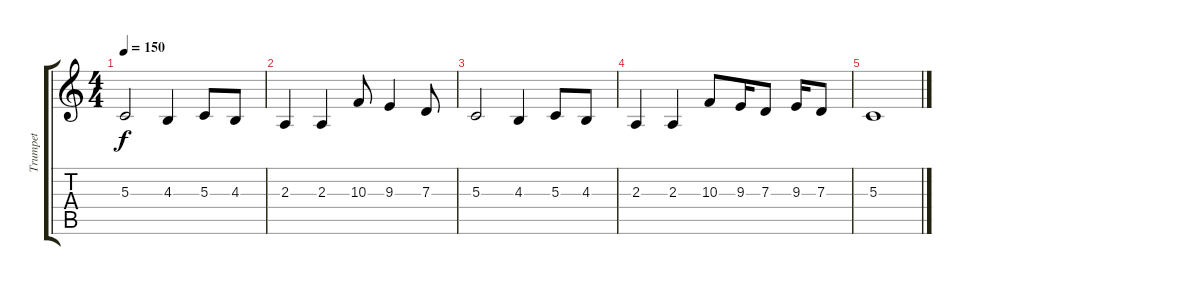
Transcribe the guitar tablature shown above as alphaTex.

\track ("Trumpet" "Trumpet") {instrument trumpet}
\staff {score tabs}
\tuning (E4 B3 G3 D3 A2 E2) {hide}
\ts (4 4)
\tempo 150
\clef g2
\ks c
5.3.2{dy f} 4.3.4 5.3.8 4.3.8 |
2.3.4 2.3.4 10.3.8 9.3.4 7.3.8 |
5.3.2 4.3.4 5.3.8 4.3.8 |
2.3.4 2.3.4 10.3.8 9.3.16 7.3.8 9.3.16 7.3.8 |
5.3.1
